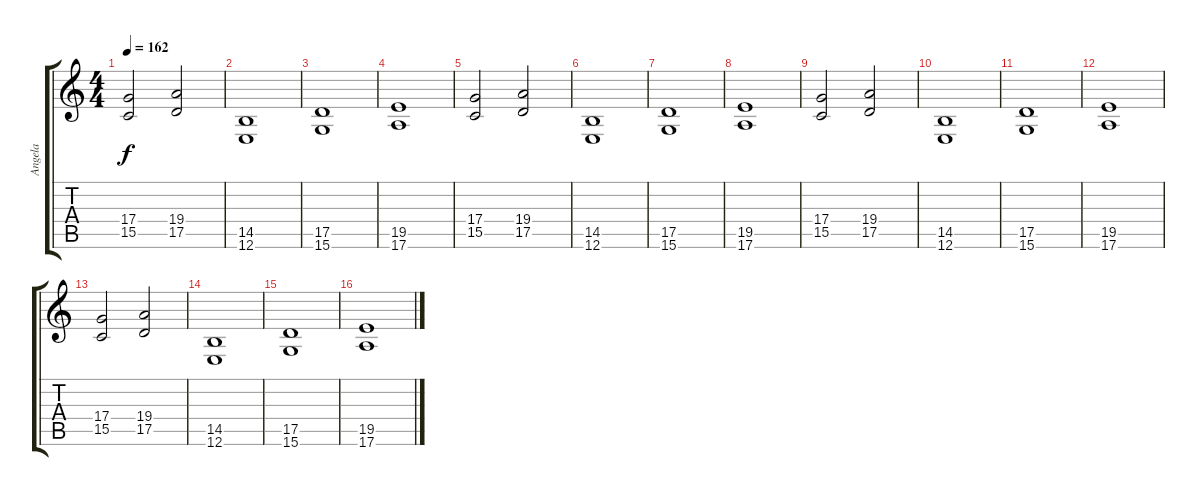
\track ("Angela" "Angela") {instrument drawbarorgan}
\staff {score tabs}
\tuning (E4 B3 G3 D3 A2 E2) {hide}
\ts (4 4)
\tempo 162
\clef g2
\ks c
(17.4 15.5).2{dy f} (19.4 17.5).2 |
(14.5 12.6).1 |
(17.5 15.6).1 |
(19.5 17.6).1 |
(17.4 15.5).2 (19.4 17.5).2 |
(14.5 12.6).1 |
(17.5 15.6).1 |
(19.5 17.6).1 |
(17.4 15.5).2 (19.4 17.5).2 |
(14.5 12.6).1 |
(17.5 15.6).1 |
(19.5 17.6).1 |
(17.4 15.5).2 (19.4 17.5).2 |
(14.5 12.6).1 |
(17.5 15.6).1 |
(19.5 17.6).1
